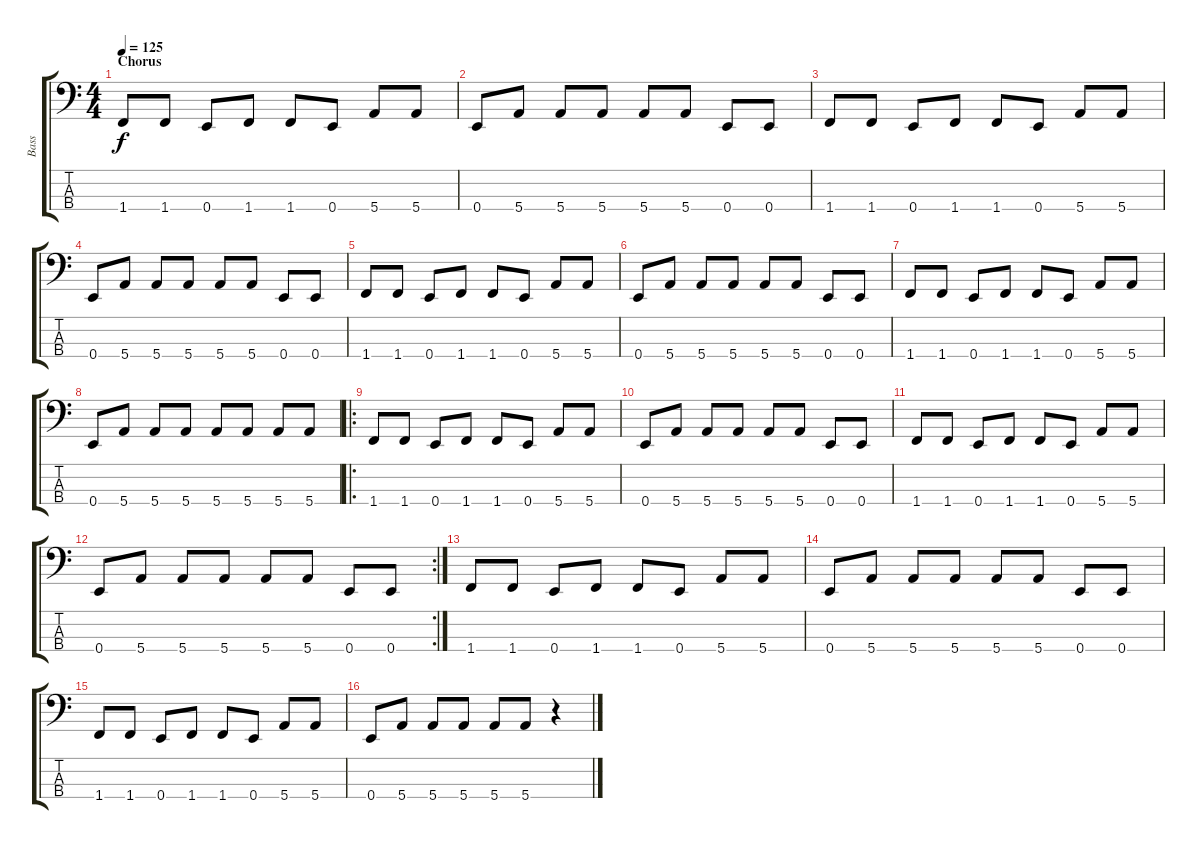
\track ("Bass" "Bass") {instrument electricbasspick}
\staff {score tabs}
\tuning (G2 D2 A1 E1) {hide}
\ts (4 4)
\section ("" "Chorus")
\tempo 125
\clef f4
\ks c
1.4.8{dy f} 1.4.8 0.4.8 1.4.8 1.4.8 0.4.8 5.4.8 5.4.8 |
0.4.8 5.4.8 5.4.8 5.4.8 5.4.8 5.4.8 0.4.8 0.4.8 |
1.4.8 1.4.8 0.4.8 1.4.8 1.4.8 0.4.8 5.4.8 5.4.8 |
0.4.8 5.4.8 5.4.8 5.4.8 5.4.8 5.4.8 0.4.8 0.4.8 |
1.4.8 1.4.8 0.4.8 1.4.8 1.4.8 0.4.8 5.4.8 5.4.8 |
0.4.8 5.4.8 5.4.8 5.4.8 5.4.8 5.4.8 0.4.8 0.4.8 |
1.4.8 1.4.8 0.4.8 1.4.8 1.4.8 0.4.8 5.4.8 5.4.8 |
0.4.8 5.4.8 5.4.8 5.4.8 5.4.8 5.4.8 5.4.8 5.4.8 |
\ro
1.4.8 1.4.8 0.4.8 1.4.8 1.4.8 0.4.8 5.4.8 5.4.8 |
0.4.8 5.4.8 5.4.8 5.4.8 5.4.8 5.4.8 0.4.8 0.4.8 |
1.4.8 1.4.8 0.4.8 1.4.8 1.4.8 0.4.8 5.4.8 5.4.8 |
\rc 2
0.4.8 5.4.8 5.4.8 5.4.8 5.4.8 5.4.8 0.4.8 0.4.8 |
1.4.8 1.4.8 0.4.8 1.4.8 1.4.8 0.4.8 5.4.8 5.4.8 |
0.4.8 5.4.8 5.4.8 5.4.8 5.4.8 5.4.8 0.4.8 0.4.8 |
1.4.8 1.4.8 0.4.8 1.4.8 1.4.8 0.4.8 5.4.8 5.4.8 |
0.4.8 5.4.8 5.4.8 5.4.8 5.4.8 5.4.8 r.4
